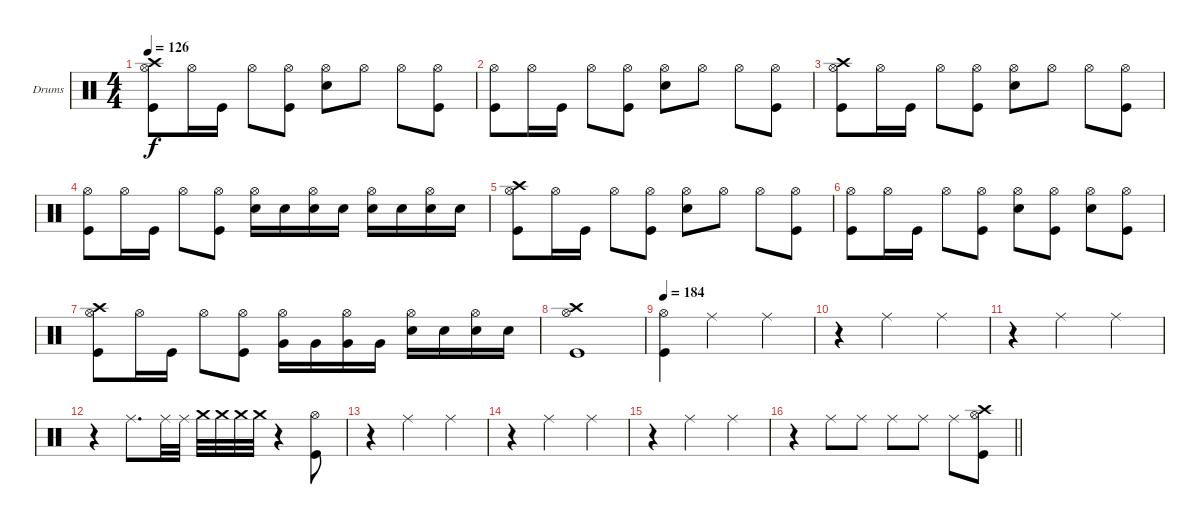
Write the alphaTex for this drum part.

\bracketExtendMode groupsimilarinstruments
\firstSystemTrackNameOrientation horizontal
\otherSystemsTrackNameOrientation horizontal
\track ("Drumkit" "Drums") {instrument percussion}
\staff {score}
\articulation defaults
\ts (4 4)
\tempo 126
\clef neutral
\ks c
("Crash high (hit)" "Hi-Hat (open)" "Kick (hit)").8{dy f} "Hi-Hat (open)".16 "Kick (hit)".16 "Hi-Hat (open)".8 ("Hi-Hat (open)" "Kick (hit)").8 ("Hi-Hat (open)" "Snare (hit) 2").8 "Hi-Hat (open)".8 "Hi-Hat (open)".8 ("Hi-Hat (open)" "Kick (hit)").8 |
("Hi-Hat (open)" "Kick (hit)").8 "Hi-Hat (open)".16 "Kick (hit)".16 "Hi-Hat (open)".8 ("Hi-Hat (open)" "Kick (hit)").8 ("Hi-Hat (open)" "Snare (hit) 2").8 "Hi-Hat (open)".8 "Hi-Hat (open)".8 ("Hi-Hat (open)" "Kick (hit)").8 |
("Crash high (hit)" "Hi-Hat (open)" "Kick (hit)").8 "Hi-Hat (open)".16 "Kick (hit)".16 "Hi-Hat (open)".8 ("Hi-Hat (open)" "Kick (hit)").8 ("Hi-Hat (open)" "Snare (hit) 2").8 "Hi-Hat (open)".8 "Hi-Hat (open)".8 ("Hi-Hat (open)" "Kick (hit)").8 |
("Hi-Hat (open)" "Kick (hit)").8 "Hi-Hat (open)".16 "Kick (hit)".16 "Hi-Hat (open)".8 ("Hi-Hat (open)" "Kick (hit)").8 ("Hi-Hat (open)" "Snare (hit) 2").16 "Snare (hit) 2".16 ("Hi-Hat (open)" "Snare (hit) 2").16 "Snare (hit) 2".16 ("Hi-Hat (open)" "Snare (hit) 2").16 "Snare (hit) 2".16 ("Hi-Hat (open)" "Snare (hit) 2").16 "Snare (hit) 2".16 |
("Crash high (hit)" "Hi-Hat (open)" "Kick (hit)").8 "Hi-Hat (open)".16 "Kick (hit)".16 "Hi-Hat (open)".8 ("Hi-Hat (open)" "Kick (hit)").8 ("Hi-Hat (open)" "Snare (hit) 2").8 "Hi-Hat (open)".8 "Hi-Hat (open)".8 ("Hi-Hat (open)" "Kick (hit)").8 |
("Hi-Hat (open)" "Kick (hit)").8 "Hi-Hat (open)".16 "Kick (hit)".16 "Hi-Hat (open)".8 ("Hi-Hat (open)" "Kick (hit)").8 ("Hi-Hat (open)" "Snare (hit) 2").8 ("Hi-Hat (open)" "Kick (hit)").8 ("Hi-Hat (open)" "Snare (hit) 2").8 ("Hi-Hat (open)" "Kick (hit)").8 |
("Crash high (hit)" "Hi-Hat (open)" "Kick (hit)").8 "Hi-Hat (open)".16 "Kick (hit)".16 "Hi-Hat (open)".8 ("Hi-Hat (open)" "Kick (hit)").8 ("Hi-Hat (open)" "Very Low Tom (hit)").16 "Very Low Tom (hit)".16 ("Hi-Hat (open)" "Very Low Tom (hit)").16 "Very Low Tom (hit)".16 ("Hi-Hat (open)" "Snare (hit) 2").16 "Snare (hit) 2".16 ("Hi-Hat (open)" "Snare (hit) 2").16 "Snare (hit) 2".16 |
("Crash high (hit)" "Hi-Hat (open)" "Kick (hit)").1 |
\tempo 184
("Hi-Hat (open)" "Kick (hit)").4 "Ride (middle)".2 "Ride (middle)".4 |
r.4 "Ride (middle)".2 "Ride (middle)".4 |
r.4 "Ride (middle)".2 "Ride (middle)".4 |
r.4 "Ride (middle)".8{d} "Ride (middle)".32 "Ride (middle)".32 "Crash medium (hit)".32 "Crash medium (hit)".32 "Crash medium (hit)".32 "Crash medium (hit)".32 r.4 ("Hi-Hat (open)" "Kick (hit)").8 |
r.4 "Ride (middle)".2 "Ride (middle)".4 |
r.4 "Ride (middle)".2 "Ride (middle)".4 |
r.4 "Ride (middle)".2 "Ride (middle)".4 |
\barLineRight lightlight
r.4 "Ride (middle)".8 "Ride (middle)".8 "Ride (middle)".8 "Ride (middle)".8 "Ride (middle)".8 ("Crash high (hit)" "Hi-Hat (open)" "Kick (hit)").8
